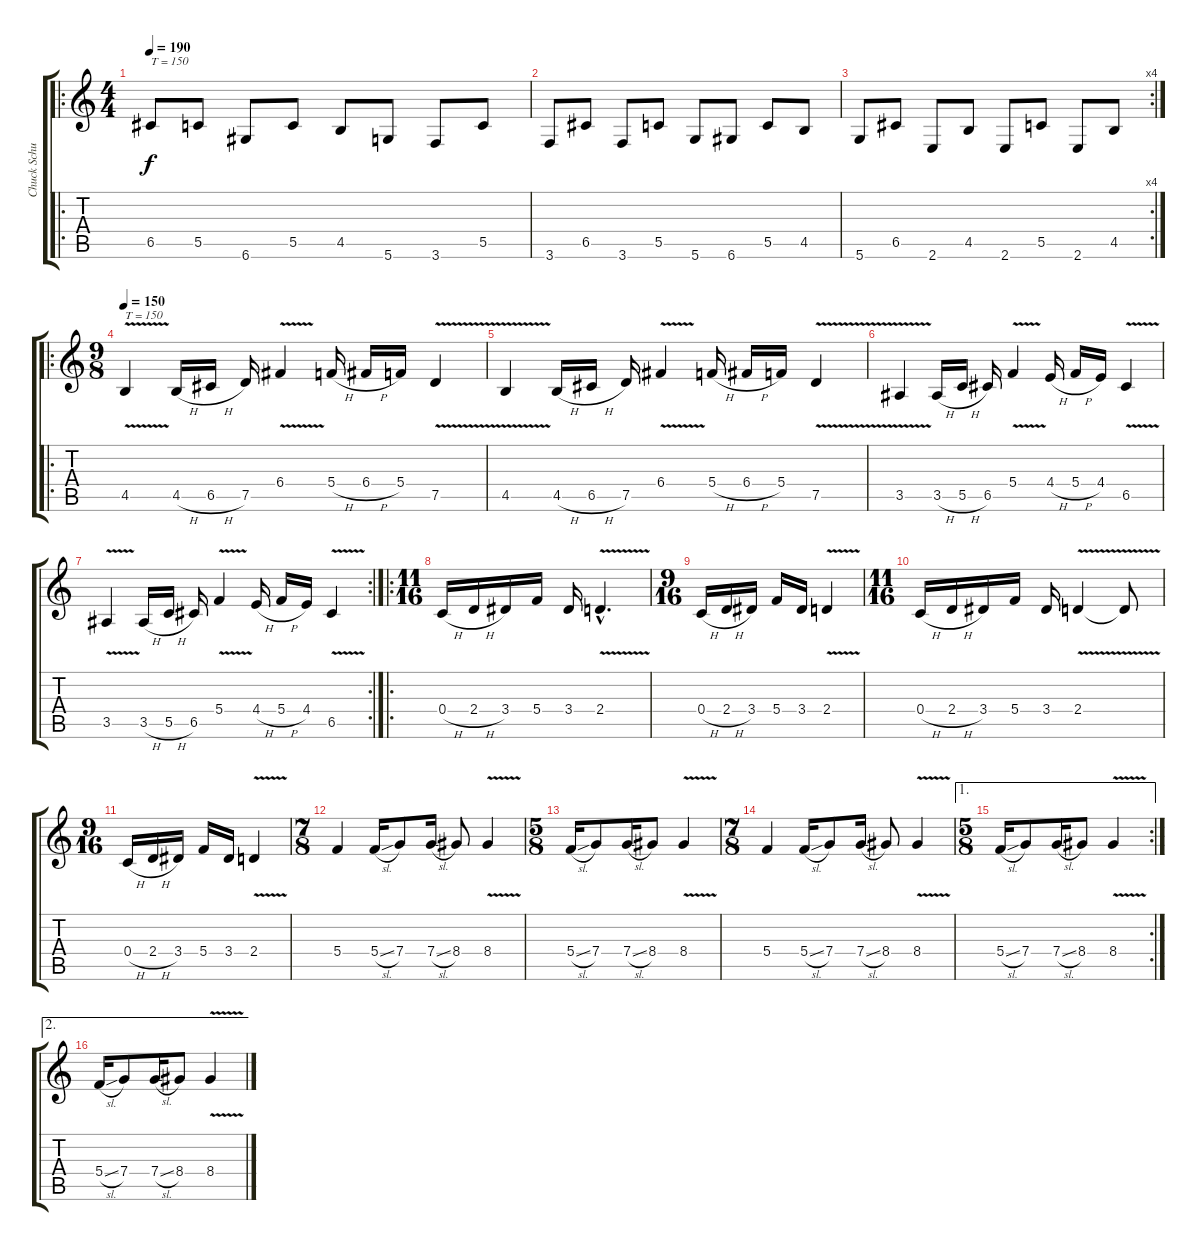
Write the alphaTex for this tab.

\track ("Chuck Schuldiner" "Chuck Schu") {instrument distortionguitar}
\staff {score tabs}
\tuning (D4 A3 F3 C3 G2 D2) {hide}
\ro
\ts (4 4)
\tempo 190
\tempo 150
\tempo 190
\clef g2
\ks c
6.5.8{txt "T = 150" dy f instrument distortionguitar} 5.5.8 6.6.8 5.5.8 4.5.8 5.6.8 3.6.8 5.5.8 |
3.6.8 6.5.8 3.6.8 5.5.8 5.6.8 6.6.8 5.5.8 4.5.8 |
\rc 4
5.6.8 6.5.8 2.6.8 4.5.8 2.6.8 5.5.8 2.6.8 4.5.8 |
\ro
\ts (9 8)
\tempo 150
4.5{v}.4{txt "T = 150"} 4.5{h}.16 6.5{h}.16 7.5.16 6.4{v}.4 5.4{h}.16 6.4{h}.16 5.4.16 7.5{v}.4 |
4.5{v}.4 4.5{h}.16 6.5{h}.16 7.5.16 6.4{v}.4 5.4{h}.16 6.4{h}.16 5.4.16 7.5{v}.4 |
3.5{v}.4 3.5{h}.16 5.5{h}.16 6.5.16 5.4{v}.4 4.4{h}.16 5.4{h}.16 4.4.16 6.5{v}.4 |
\rc 2
3.5{v}.4 3.5{h}.16 5.5{h}.16 6.5.16 5.4{v}.4 4.4{h}.16 5.4{h}.16 4.4.16 6.5{v}.4 |
\ro
\ts (11 16)
0.4{h}.16 2.4{h}.16 3.4.16 5.4.16 3.4.16 2.4{v hac}.4{d} |
\ts (9 16)
0.4{h}.16 2.4{h}.16 3.4.16 5.4.16 3.4.16 2.4{v}.4 |
\ts (11 16)
0.4{h}.16 2.4{h}.16 3.4.16 5.4.16 3.4.16 2.4{v}.4 2.4{t}.8 |
\ts (9 16)
0.4{h}.16 2.4{h}.16 3.4.16 5.4.16 3.4.16 2.4{v}.4 |
\ts (7 8)
5.4.4 5.4{sl}.16 7.4.8 7.4{sl}.16 8.4.8 8.4{v}.4 |
\ts (5 8)
5.4{sl}.16 7.4.8 7.4{sl}.16 8.4.8 8.4{v}.4 |
\ts (7 8)
5.4.4 5.4{sl}.16 7.4.8 7.4{sl}.16 8.4.8 8.4{v}.4 |
\ae 1
\rc 2
\ts (5 8)
5.4{sl}.16 7.4.8 7.4{sl}.16 8.4.8 8.4{v}.4 |
\ae 2
5.4{sl}.16 7.4.8 7.4{sl}.16 8.4.8 8.4{v}.4
